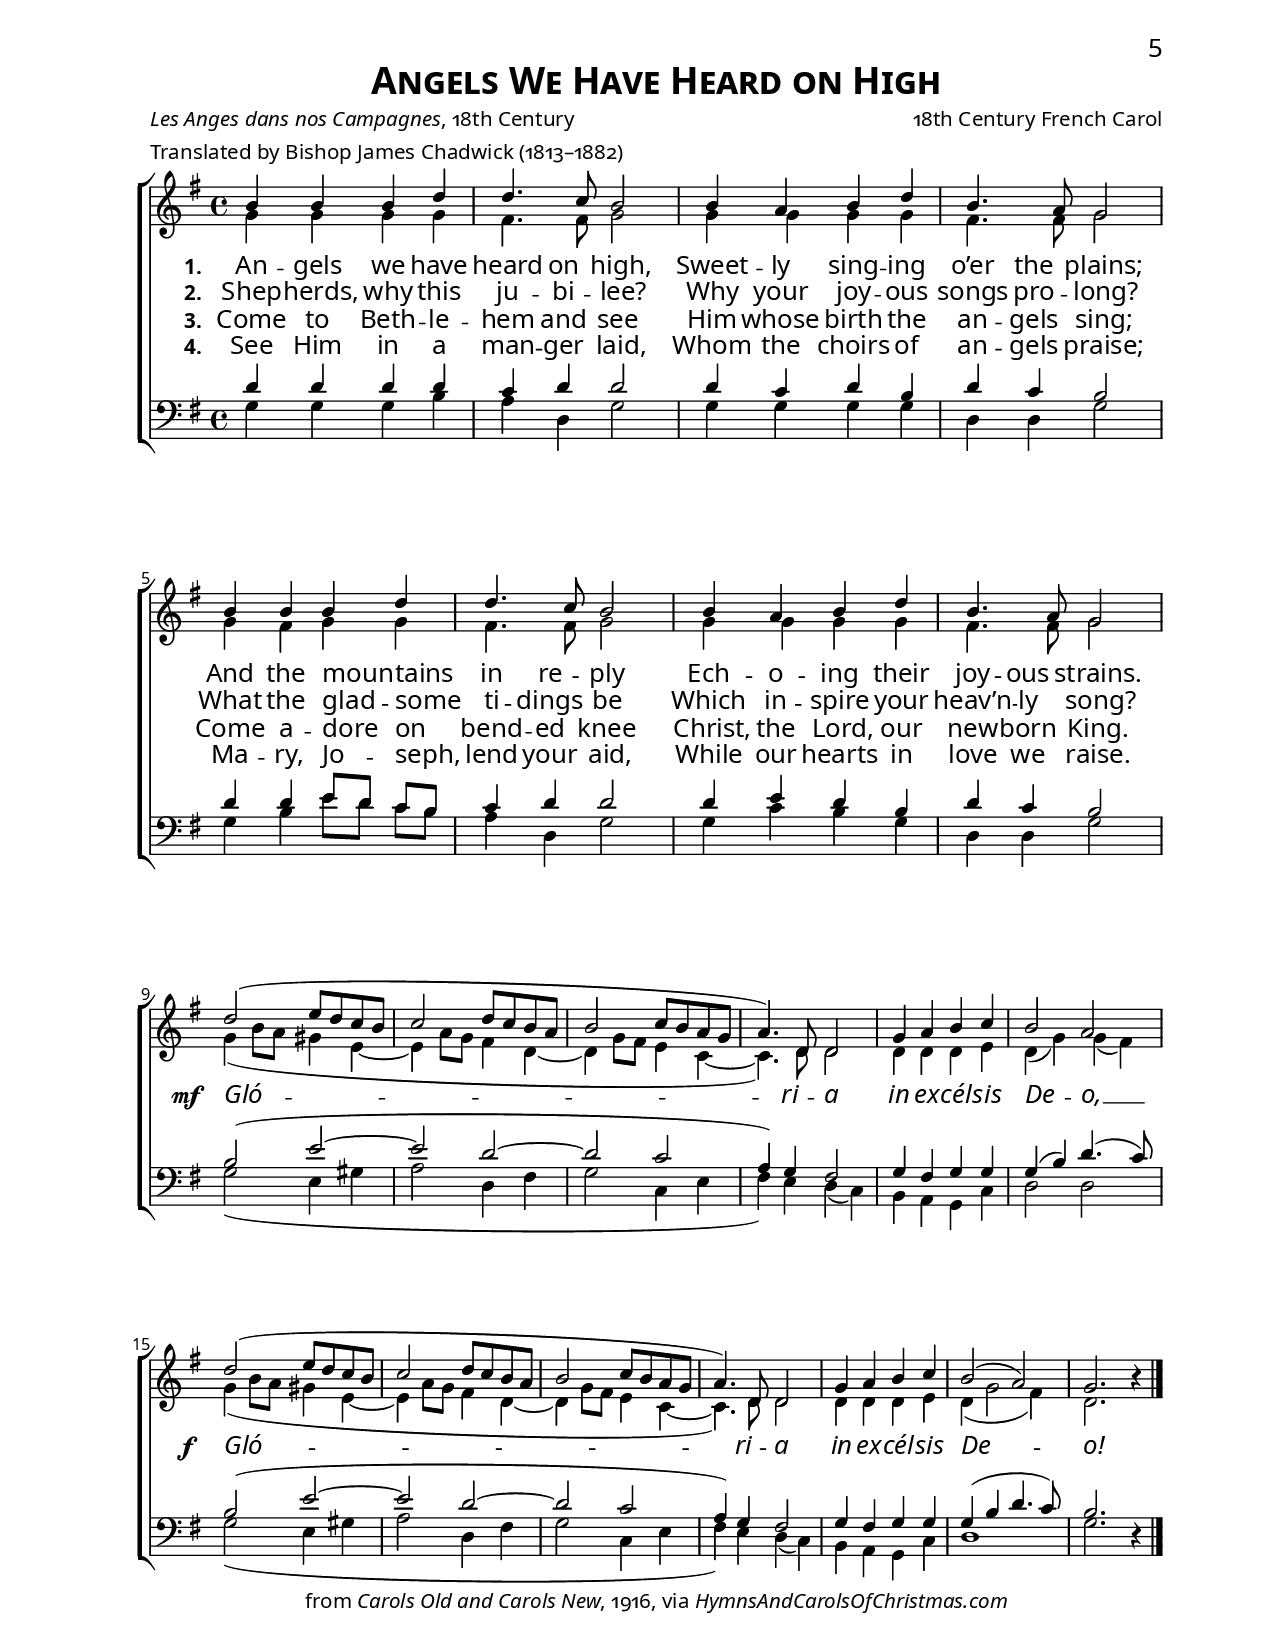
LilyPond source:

\version "2.14.2"
\include "util.ly"
\header {
  title = \markup{\override #'(font-name . "Garamond Premier Pro Semibold"){ \abs-fontsize #18 \smallCapsOldStyle"Angels We Have Heard on High"}}
  poet = \markup\concat{\italic"Les Anges dans nos Campagnes" \oldStyleNum", 18th Century"}
  meter = \markup\oldStyleNum"Translated by Bishop James Chadwick (1813–1882)"
  composer = \markup\oldStyleNum"18th Century French Carol"
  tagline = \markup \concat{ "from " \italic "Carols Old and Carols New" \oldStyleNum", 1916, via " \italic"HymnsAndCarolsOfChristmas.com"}
}
\paper {
  paper-height = 11\in
  paper-width = 8.5\in
  indent = 0\in
  %system-system-spacing = #'((basic-distance . 10) (padding . 0))
  %system-system-spacing =
  %  #'((basic-distance . 0)
  %     (minimum-distance . 0)
  %     (padding . -0.35)
  %     (stretchability . 100))
  ragged-last-bottom = ##f
  ragged-bottom = ##f
  two-sided = ##t
  inner-margin = 1\in
  outer-margin = 0.75\in
  top-margin = 0.26\in
  bottom-margin = 0.25\in
  first-page-number = #5
  print-first-page-number = ##t
  headerLine = ""
  oddHeaderMarkup = \markup\fill-line{
     \override #'(font-name . "Garamond Premier Pro")\abs-fontsize #12.5
     \combine 
        \fill-line{"" \on-the-fly #print-page-number-check-first
        \oldStylePageNum""
        }
        \fill-line{\headerLine}
  }
  evenHeaderMarkup = \markup {
     \override #'(font-name . "Garamond Premier Pro")\abs-fontsize #12.5
     \combine
        \on-the-fly #print-page-number-check-first
        \oldStylePageNum""
        \fill-line{\headerLine}
  }
}
#(set-global-staff-size 18) \paper{ #(define fonts (make-pango-font-tree "Garamond Premier Pro" "Garamond Premier Pro" "Garamond Premier Pro" (/ 18 20))) }
global = {
  \key g \major
  \time 4/4
  \autoBeamOff
  \override DynamicLineSpanner #'staff-padding = #0.0
  \override DynamicLineSpanner #'Y-extent = #'(1 . -0.5)
}

sopMusic = \relative c'' {
  b4 b b d |
  d4. c8 b2 |
  b4 a b d |
  b4. a8 g2 |

  b4 b b d |
  d4. c8 b2 |
  b4 a b d |
  b4. a8 g2 |
  
  \break
  d'2( e8[ d c b] |
  c2 d8[ c b a] |
  b2 c8[ b a g] |
  a4.) d,8 d2 |
  
  g4 a b c |
  b2 a | \break
  d2( e8[ d c b] |
  c2 d8[ c b a] |
  
  b2 c8[ b a g] |
  a4.) d,8 d2 |
  g4 a b c |
  b2( a) |
  g2. b4\rest \bar "|."
}
sopWords = \lyricmode {
  
}

altoMusic = \relative c'' {
  g4 g g g |
  fis4. fis8 g2 |
  g4 g g g |
  fis4. fis8 g2 |
  
  g4 fis g g |
  fis4. fis8 g2 |
  g4 g g g |
  fis4. fis8 g2 |

  g4( b8[ a] gis4 e~ |
  e a8[ g] fis4 d~ |
  d g8[ fis] e4 c~ |
  c4.) d8 d2 |
  
  d4 d d e |
  d( g) g( fis) |
  g4( b8[ a] gis4 e~ |
  e a8[ g] fis4 d~ |
  
  d g8[ fis] e4 c~ |
  c4.) d8 d2 |
  d4 d d e |
  d( g2 fis4) |
  d2. s4 \bar "|."
}
altoWords = {
  \dropLyricsV
  \lyricmode {
    \set stanza = #"1. "
    An -- gels we have heard on high,
    Sweet -- ly sing -- ing o’er the plains;
    And the moun -- tains in re -- ply
    Ech -- o -- ing their joy -- ous strains.
  }
  \raiseLyrics
  \set stanza = \markup\dynamic"mf  "
  \lyricmode {
    \markup\italic Gló -- \markup\italic ri -- \markup\italic a \markup\italic in \markup\italic ex -- \markup\italic cél -- \markup\italic sis \markup\italic De -- \markup\italic o, __
  }
  \set stanza = \markup\dynamic"f   "
  \lyricmode {
    \markup\italic Gló -- \markup\italic ri -- \markup\italic a \markup\italic in \markup\italic ex -- \markup\italic cél -- \markup\italic sis \markup\italic De -- \markup\italic o!
  }
}
altoWordsII = \lyricmode {
  \dropLyricsV
  \set stanza = #"2. "
  Shep -- herds, why this ju -- bi -- lee?
  Why your joy -- ous songs pro -- long?
  What the glad -- some ti -- dings be
  Which in -- spire your heav’n -- ly song?
}
altoWordsIII = \lyricmode {
  \dropLyricsV
  \set stanza = #"3. "
  Come to Beth -- le -- hem and see
  Him whose birth the an -- gels sing;
  Come a -- dore on bend -- ed knee
  Christ, the Lord, our new -- born King.
}
altoWordsIV = \lyricmode {
  \dropLyricsV
  \set stanza = #"4. "
  See Him in a man -- ger laid,
  Whom the choirs of an -- gels praise;
  Ma -- ry, Jo -- seph, lend your aid,
  While our hearts in love we raise.
}

tenorMusic = \relative c' {
  d4 d d d |
  c d d2 |
  d4 c d b |
  d c b2 |
  
  d4 d e8[ d] c[ b] 
  c4 d d2 |
  d4 e d b |
  d c b2 |
  
  b2( e~ |
  e d~ |
  d c |
  a4) g fis2 |
  
  g4 fis g g |
  g( b) d4.( c8) |
  b2( e~ |
  e d~ |
  
  d c |
  a4) g fis2 |
  g4 fis g g |
  g( b d4. c8) |
  b2. s4 \bar "|."
}
tenorWords = \lyricmode {

}

bassMusic = \relative c' {
  g4 g g b |
  a d, g2 |
  g4 g g g |
  d d g2 |
  
  g4 b e8[ d] c[ b] |
  a4 d, g2 |
  g4 c b g |
  d d g2 |
  
  g2( e4 gis |
  a2 d,4 fis |
  g2 c,4 e |
  fis) e d( c) |
  
  b a g c |
  d2 d |
  g2( e4 gis |
  a2 d,4 fis |
  
  g2 c,4 e |
  fis) e d( c) |
  b a g c |
  d1 |
  g2. d4\rest \bar "|."
}
bassWords = \lyricmode {

}

\score {
  <<
   \new ChoirStaff <<
%    \new Lyrics = sopranos \with { \override VerticalAxisGroup #'nonstaff-relatedstaff-spacing = #'((basic-distance . 1)) }
    \new Staff = women <<
      \new Voice = "sopranos" { \voiceOne << \global \sopMusic >> }
      \new Voice = "altos" { \voiceTwo << \global \altoMusic >> }
    >>
   \new Staff = men <<
      \clef bass
      \new Voice = "tenors" { \voiceOne << \global \tenorMusic >> }
      \new Voice = "basses" { \voiceTwo << \global \bassMusic >> }
    >>
    \new Lyrics \with { alignAboveContext = #"women" } \lyricsto "tenors" \sopWords
    \new Lyrics = "altosIV"  \with { alignBelowContext = #"women" } \lyricsto "tenors" \altoWordsIV
    \new Lyrics = "altosIII"  \with { alignBelowContext = #"women" } \lyricsto "tenors" \altoWordsIII
    \new Lyrics = "altosII"  \with { alignBelowContext = #"women" } \lyricsto "tenors" \altoWordsII
    \new Lyrics = "altos"  \with { alignBelowContext = #"women" } \lyricsto "tenors" \altoWords
    \new Lyrics \with { alignAboveContext = #"men" \override VerticalAxisGroup #'nonstaff-relatedstaff-spacing = #'((basic-distance . 1)) } \lyricsto "tenors" \tenorWords
    \new Lyrics \with { alignBelowContext = #"men" \override VerticalAxisGroup #'nonstaff-relatedstaff-spacing = #'((basic-distance . 1)) } \lyricsto "basses" \bassWords
  >>
%    \new PianoStaff << \new Staff { \new Voice { \pianoRH } } \new Staff { \clef "bass" \pianoLH } >>
  >>
  \layout {
  \context {
    \Lyrics
    \override LyricText #'font-size = #2
  }
    \context {
      \Score
      \override SpacingSpanner #'base-shortest-duration = #(ly:make-moment 1 2)
      \override SpacingSpanner #'common-shortest-duration = #(ly:make-moment 1 2)
    }
    \context {
      % Remove all empty staves
      % \Staff \RemoveEmptyStaves \override VerticalAxisGroup #'remove-first = ##t
    }
    \context {
      \Lyrics
      \override LyricText #'X-offset = #center-on-word
    }
  }
}

